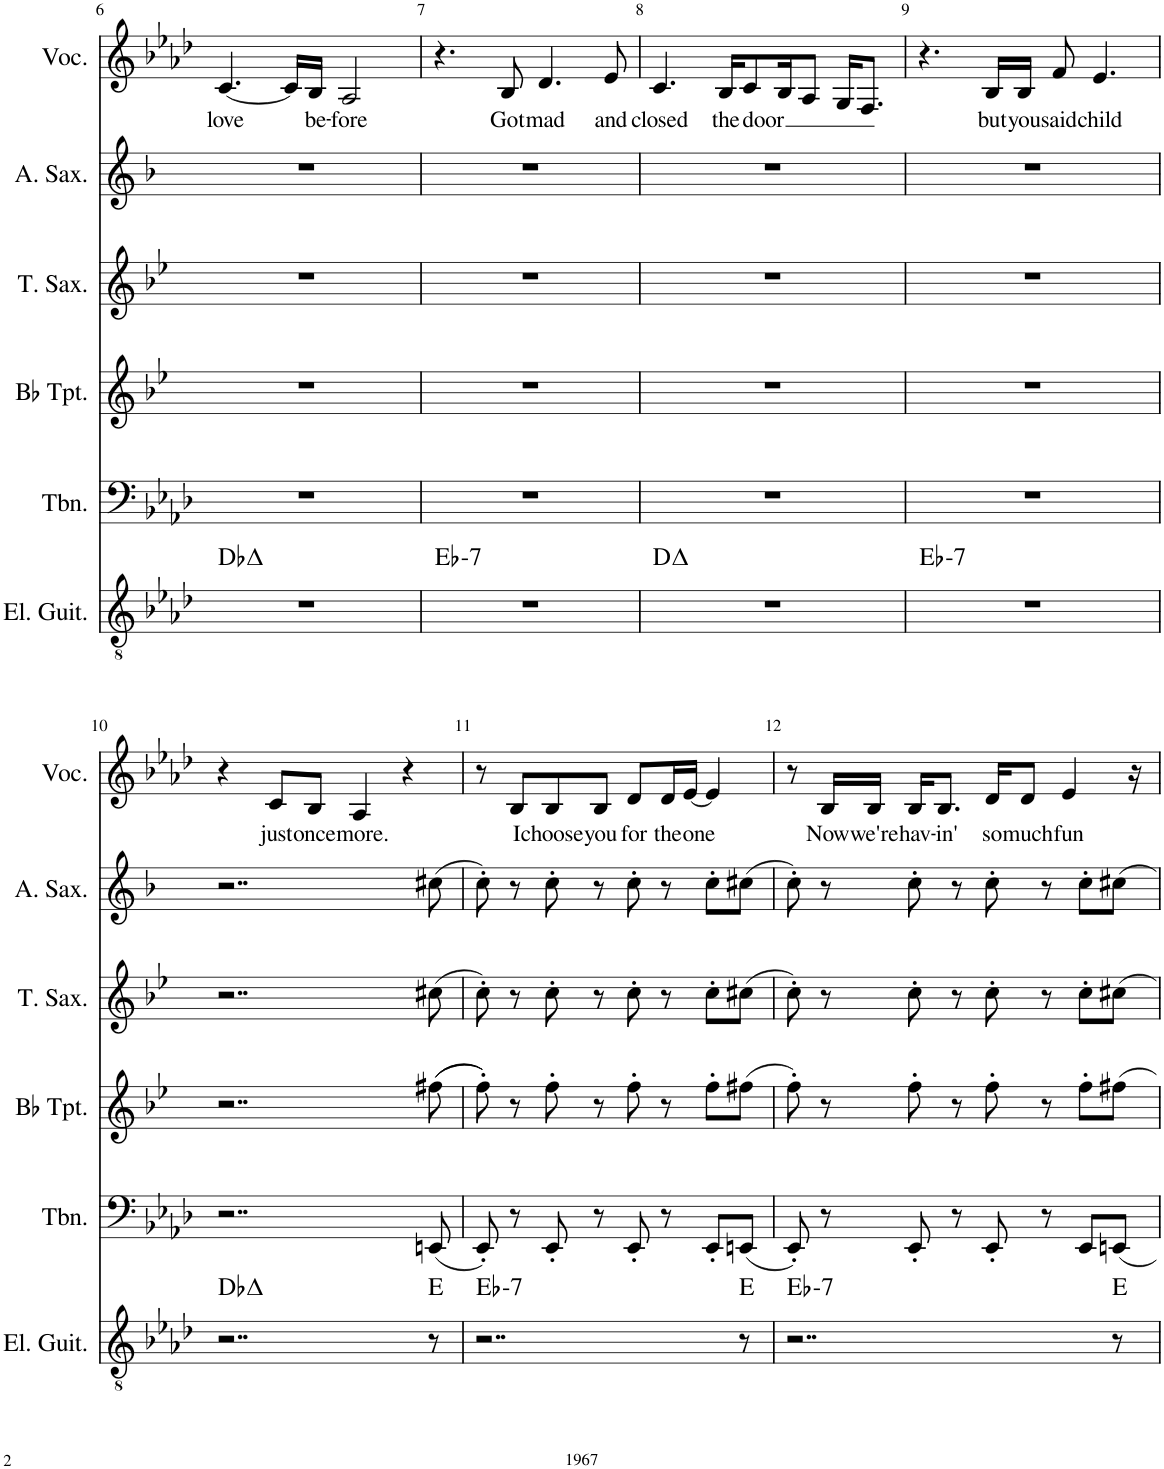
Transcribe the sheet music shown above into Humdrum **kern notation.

**kern	**harte	**kern	**kern	**kern	**kern	**kern	**text
*part6	*part6	*part5	*part4	*part3	*part2	*part1	*part1
*staff6	*	*staff5	*staff4	*staff3	*staff2	*staff1	*staff1
*I"Electric Guitar	*	*I"Trombone	*I"Bb Trumpet	*I"Tenor Saxophone	*I"Alto Saxophone	*I"Vocal	*
*I'El. Guit.	*	*I'Tbn.	*I'Bb Tpt.	*I'T. Sax.	*I'A. Sax.	*I'Voc.	*
!!LO:PB:g=z
*clefGv2	*	*clefF4	*clefG2	*clefG2	*clefG2	*clefG2	*
*	*	*	*Trd1c2	*Trd8c14	*Trd5c9	*	*
*k[b-e-a-d-]	*	*k[b-e-a-d-]	*k[b-e-]	*k[b-e-]	*k[b-]	*k[b-e-a-d-]	*
*M4/4	*	*M4/4	*M4/4	*M4/4	*M4/4	*M4/4	*
=6	=6	=6	=6	=6	=6	=6	=6
!	!	!	!	!	!	!	!LO:LY:b
1r	Db:maj	1r	1r	1r	1r	[4.c/	love
.	.	.	.	.	.	16c/LL]	.
!	!	!	!	!	!	!	!LO:LY:b
.	.	.	.	.	.	16B-/JJ	be-
!	!	!	!	!	!	!	!LO:LY:b
.	.	.	.	.	.	2A-/	-fore
=7	=7	=7	=7	=7	=7	=7	=7
!	!LO:H:kt=7	!	!	!	!	!	!
1r	Eb:min7	1r	1r	1r	1r	4.r	.
!	!	!	!	!	!	!	!LO:LY:b
.	.	.	.	.	.	8B-/	Got
!	!	!	!	!	!	!	!LO:LY:b
.	.	.	.	.	.	4.d-/	mad
!	!	!	!	!	!	!	!LO:LY:b
.	.	.	.	.	.	8e-/	and
=8	=8	=8	=8	=8	=8	=8	=8
!	!	!	!	!	!	!	!LO:LY:b
1r	D:maj	1r	1r	1r	1r	4.c/	closed
!	!	!	!	!	!	!	!LO:LY:b
.	.	.	.	.	.	16B-/KL	the
!	!	!	!	!	!	!	!LO:LY:b
.	.	.	.	.	.	8c/	door
.	.	.	.	.	.	16B-/K	.
.	.	.	.	.	.	8A-/J	.
.	.	.	.	.	.	16G/KL	.
.	.	.	.	.	.	8.F/J	.
=9	=9	=9	=9	=9	=9	=9	=9
!	!LO:H:kt=7	!	!	!	!	!	!
1r	Eb:min7	1r	1r	1r	1r	4.r	.
!	!	!	!	!	!	!	!LO:LY:b
.	.	.	.	.	.	16B-/LL	but
!	!	!	!	!	!	!	!LO:LY:b
.	.	.	.	.	.	16B-/JJ	you
!	!	!	!	!	!	!	!LO:LY:b
.	.	.	.	.	.	8f/	said
!	!	!	!	!	!	!	!LO:LY:b
.	.	.	.	.	.	4.e-/	child
!!LO:LB:g=z
=10	=10	=10	=10	=10	=10	=10	=10
2..r	Db:maj	2..r	2..r	2..r	2..r	4r	.
!	!	!	!	!	!	!	!LO:LY:b
.	.	.	.	.	.	8c/L	just
!	!	!	!	!	!	!	!LO:LY:b
.	.	.	.	.	.	8B-/J	once
!	!	!	!	!	!	!	!LO:LY:b
.	.	.	.	.	.	4A-/	more.
.	.	.	.	.	.	4r	.
8r	E:maj	(8EEn/	((8ff#X\	(8cc#X\	(8cc#X\	.	.
=11	=11	=11	=11	=11	=11	=11	=11
!	!LO:H:kt=7	!	!	!	!	!	!
2..r	Eb:min7	8EE-'/)	8ff'\))	8cc'\)	8cc'\)	8r	.
!	!	!	!	!	!	!	!LO:LY:b
.	.	8r	8r	8r	8r	8B-/L	I
!	!	!	!	!	!	!	!LO:LY:b
.	.	8EE-'/	8ff'\	8cc'\	8cc'\	8B-/	choose
!	!	!	!	!	!	!	!LO:LY:b
.	.	8r	8r	8r	8r	8B-/J	you
!	!	!	!	!	!	!	!LO:LY:b
.	.	8EE-'/	8ff'\	8cc'\	8cc'\	8d-/L	for
!	!	!	!	!	!	!	!LO:LY:b
.	.	8r	8r	8r	8r	16d-/L	the
!	!	!	!	!	!	!	!LO:LY:b
.	.	.	.	.	.	[16e-/JJ	one
.	.	8EE-'/L	8ff'\L	8cc'\L	8cc'\L	4e-/]	.
8r	E:maj	(8EEn/J	(8ff#X\J	(8cc#X\J	(8cc#X\J	.	.
=12	=12	=12	=12	=12	=12	=12	=12
!	!LO:H:kt=7	!	!	!	!	!	!
2..r	Eb:min7	8EE-'/)	8ff'\)	8cc'\)	8cc'\)	8r	.
!	!	!	!	!	!	!	!LO:LY:b
.	.	8r	8r	8r	8r	16B-/LL	Now
!	!	!	!	!	!	!	!LO:LY:b
.	.	.	.	.	.	16B-/JJ	we're
!	!	!	!	!	!	!	!LO:LY:b
.	.	8EE-'/	8ff'\	8cc'\	8cc'\	16B-/KL	hav-
!	!	!	!	!	!	!	!LO:LY:b
.	.	.	.	.	.	8.B-/J	-in'
.	.	8r	8r	8r	8r	.	.
!	!	!	!	!	!	!	!LO:LY:b
.	.	8EE-'/	8ff'\	8cc'\	8cc'\	16d-/KL	so
!	!	!	!	!	!	!	!LO:LY:b
.	.	.	.	.	.	8d-/J	much
.	.	8r	8r	8r	8r	.	.
!	!	!	!	!	!	!	!LO:LY:b
.	.	.	.	.	.	4e-/	fun
.	.	8EE-/L	8ff'\L	8cc'\L	8cc'\L	.	.
8r	E:maj	8EEn/J	8ff#X\J	8cc#X\J	8cc#X\J	.	.
.	.	.	.	.	.	16r	.
=	=	=	=	=	=	=	=
*-	*-	*-	*-	*-	*-	*-	*-
